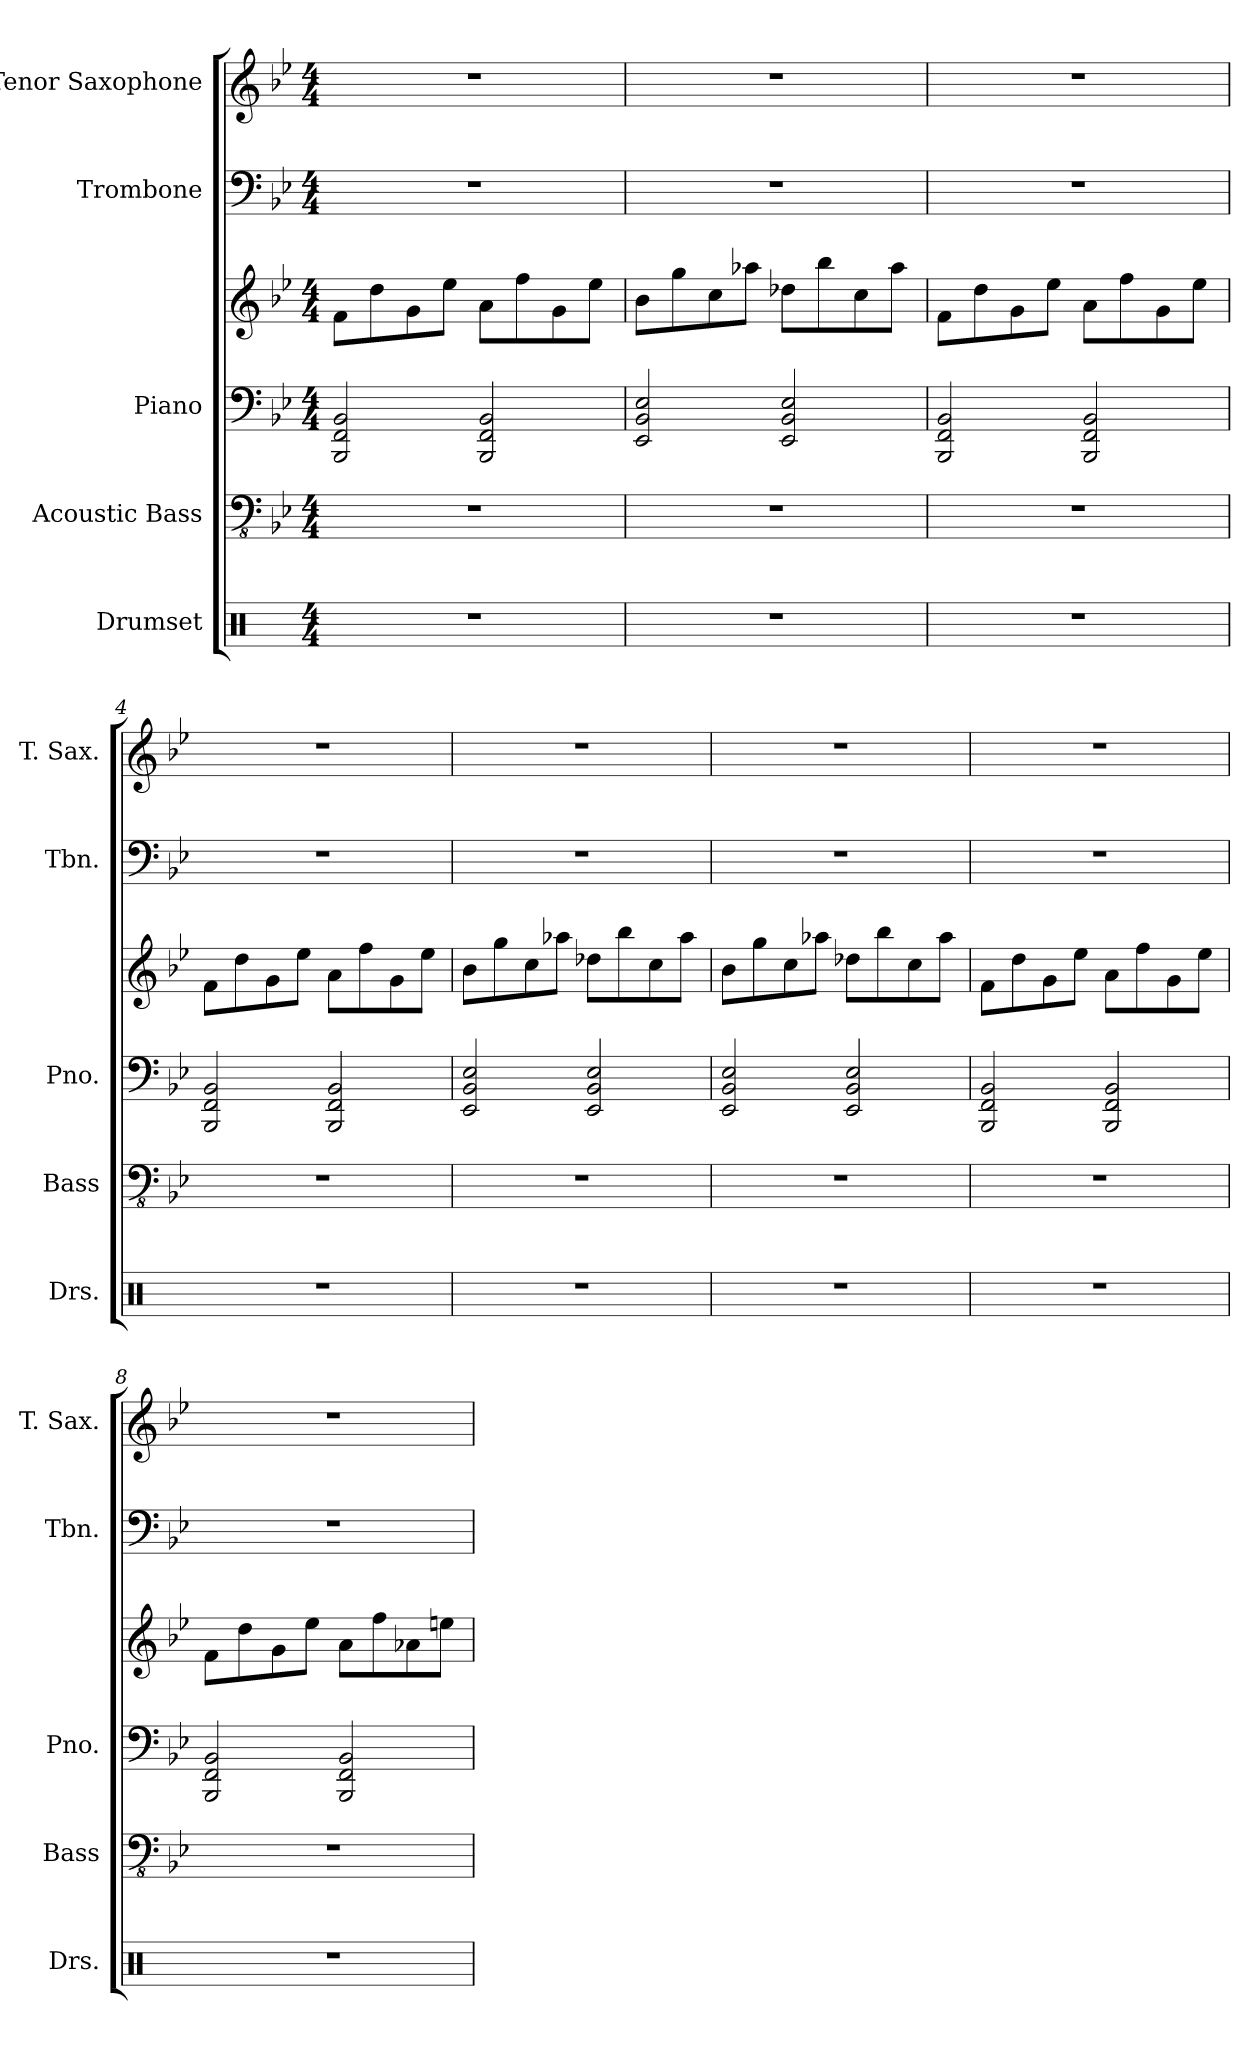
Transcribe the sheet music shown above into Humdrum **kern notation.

**kern	**kern	**kern	**kern	**kern	**kern
*part5	*part4	*part3	*part3	*part2	*part1
*staff6	*staff5	*staff4	*staff3	*staff2	*staff1
*I"Drumset	*I"Acoustic Bass	*I"Piano	*	*I"Trombone	*I"Tenor Saxophone
*I'Drs.	*I'Bass	*I'Pno.	*	*I'Tbn.	*I'T. Sax.
*clefX	*clefFv4	*clefF4	*clefG2	*clefF4	*clefG2
*	*	*	*	*	*ITrd8c14
*k[]	*k[b-e-]	*k[b-e-]	*k[b-e-]	*k[b-e-]	*k[b-e-]
*M4/4	*M4/4	*M4/4	*M4/4	*M4/4	*M4/4
*MM80	*MM80	*MM80	*MM80	*MM80	*MM80
=1	=1	=1	=1	=1	=1
1r	1r	2BBB-/ 2FF/ 2BB-/	8f\L	1r	1r
.	.	.	8dd\	.	.
.	.	.	8g\	.	.
.	.	.	8ee-\J	.	.
.	.	2BBB-/ 2FF/ 2BB-/	8a\L	.	.
.	.	.	8ff\	.	.
.	.	.	8g\	.	.
.	.	.	8ee-\J	.	.
=2	=2	=2	=2	=2	=2
1r	1r	2EE-/ 2BB-/ 2E-/	8b-\L	1r	1r
.	.	.	8gg\	.	.
.	.	.	8cc\	.	.
.	.	.	8aa-X\J	.	.
.	.	2EE-/ 2BB-/ 2E-/	8dd-X\L	.	.
.	.	.	8bb-\	.	.
.	.	.	8cc\	.	.
.	.	.	8aa-\J	.	.
=3	=3	=3	=3	=3	=3
1r	1r	2BBB-/ 2FF/ 2BB-/	8f\L	1r	1r
.	.	.	8dd\	.	.
.	.	.	8g\	.	.
.	.	.	8ee-\J	.	.
.	.	2BBB-/ 2FF/ 2BB-/	8a\L	.	.
.	.	.	8ff\	.	.
.	.	.	8g\	.	.
.	.	.	8ee-\J	.	.
=4	=4	=4	=4	=4	=4
1r	1r	2BBB-/ 2FF/ 2BB-/	8f\L	1r	1r
.	.	.	8dd\	.	.
.	.	.	8g\	.	.
.	.	.	8ee-\J	.	.
.	.	2BBB-/ 2FF/ 2BB-/	8a\L	.	.
.	.	.	8ff\	.	.
.	.	.	8g\	.	.
.	.	.	8ee-\J	.	.
!!LO:LB:g=z
=5	=5	=5	=5	=5	=5
1r	1r	2EE-/ 2BB-/ 2E-/	8b-\L	1r	1r
.	.	.	8gg\	.	.
.	.	.	8cc\	.	.
.	.	.	8aa-X\J	.	.
.	.	2EE-/ 2BB-/ 2E-/	8dd-X\L	.	.
.	.	.	8bb-\	.	.
.	.	.	8cc\	.	.
.	.	.	8aa-\J	.	.
=6	=6	=6	=6	=6	=6
1r	1r	2EE-/ 2BB-/ 2E-/	8b-\L	1r	1r
.	.	.	8gg\	.	.
.	.	.	8cc\	.	.
.	.	.	8aa-X\J	.	.
.	.	2EE-/ 2BB-/ 2E-/	8dd-X\L	.	.
.	.	.	8bb-\	.	.
.	.	.	8cc\	.	.
.	.	.	8aa-\J	.	.
=7	=7	=7	=7	=7	=7
1r	1r	2BBB-/ 2FF/ 2BB-/	8f\L	1r	1r
.	.	.	8dd\	.	.
.	.	.	8g\	.	.
.	.	.	8ee-\J	.	.
.	.	2BBB-/ 2FF/ 2BB-/	8a\L	.	.
.	.	.	8ff\	.	.
.	.	.	8g\	.	.
.	.	.	8ee-\J	.	.
=8	=8	=8	=8	=8	=8
1r	1r	2BBB-/ 2FF/ 2BB-/	8f\L	1r	1r
.	.	.	8dd\	.	.
.	.	.	8g\	.	.
.	.	.	8ee-\J	.	.
.	.	2BBB-/ 2FF/ 2BB-/	8a\L	.	.
.	.	.	8ff\	.	.
.	.	.	8a-X\	.	.
.	.	.	8een\J	.	.
=	=	=	=	=	=
*-	*-	*-	*-	*-	*-
